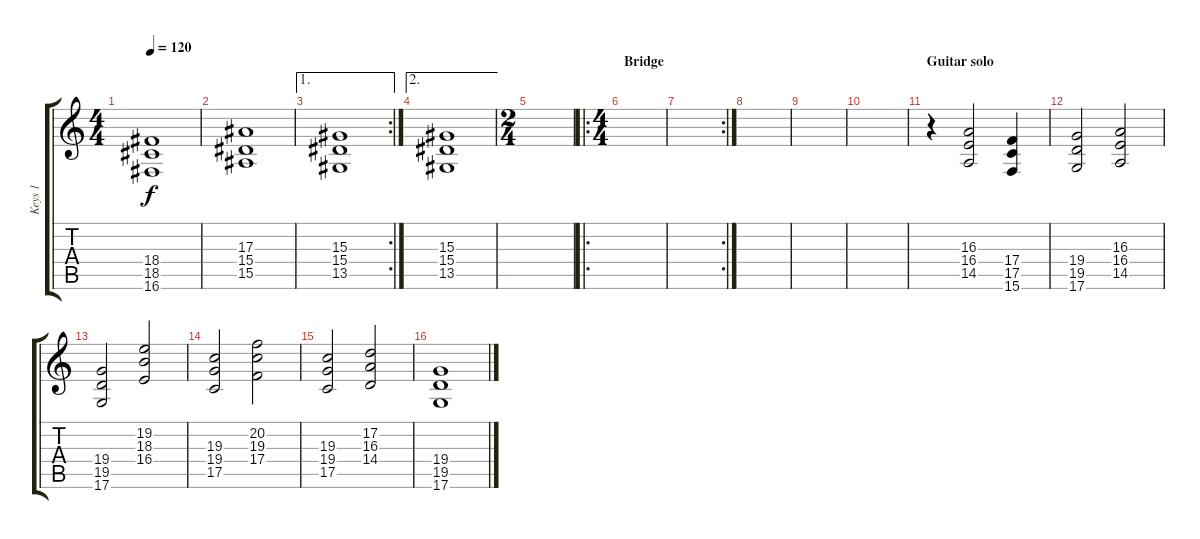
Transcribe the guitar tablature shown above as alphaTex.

\track ("Keys 1" "Keys 1") {instrument choiraahs}
\staff {score tabs}
\tuning (D4 A3 F3 C3 G2 D2) {hide}
\ts (4 4)
\tempo 120
\clef g2
\ks c
(18.4 18.5 16.6).1{dy f} |
(17.3 15.4 15.5).1 |
\ae 1
\rc 2
(15.3 15.4 13.5).1 |
\ae 2
(15.3 15.4 13.5).1 |
\ts (2 4)
|
\ro
\ts (4 4)
\section ("" "Bridge")
|
\rc 2
|
|
|
|
\section ("" "Guitar solo")
r.4 (16.3 16.4 14.5).2 (17.4 17.5 15.6).4 |
(19.4 19.5 17.6).2 (16.3 16.4 14.5).2 |
(19.4 19.5 17.6).2 (19.2 18.3 16.4).2 |
(19.3 19.4 17.5).2 (20.2 19.3 17.4).2 |
(19.3 19.4 17.5).2 (17.2 16.3 14.4).2 |
(19.4 19.5 17.6).1
